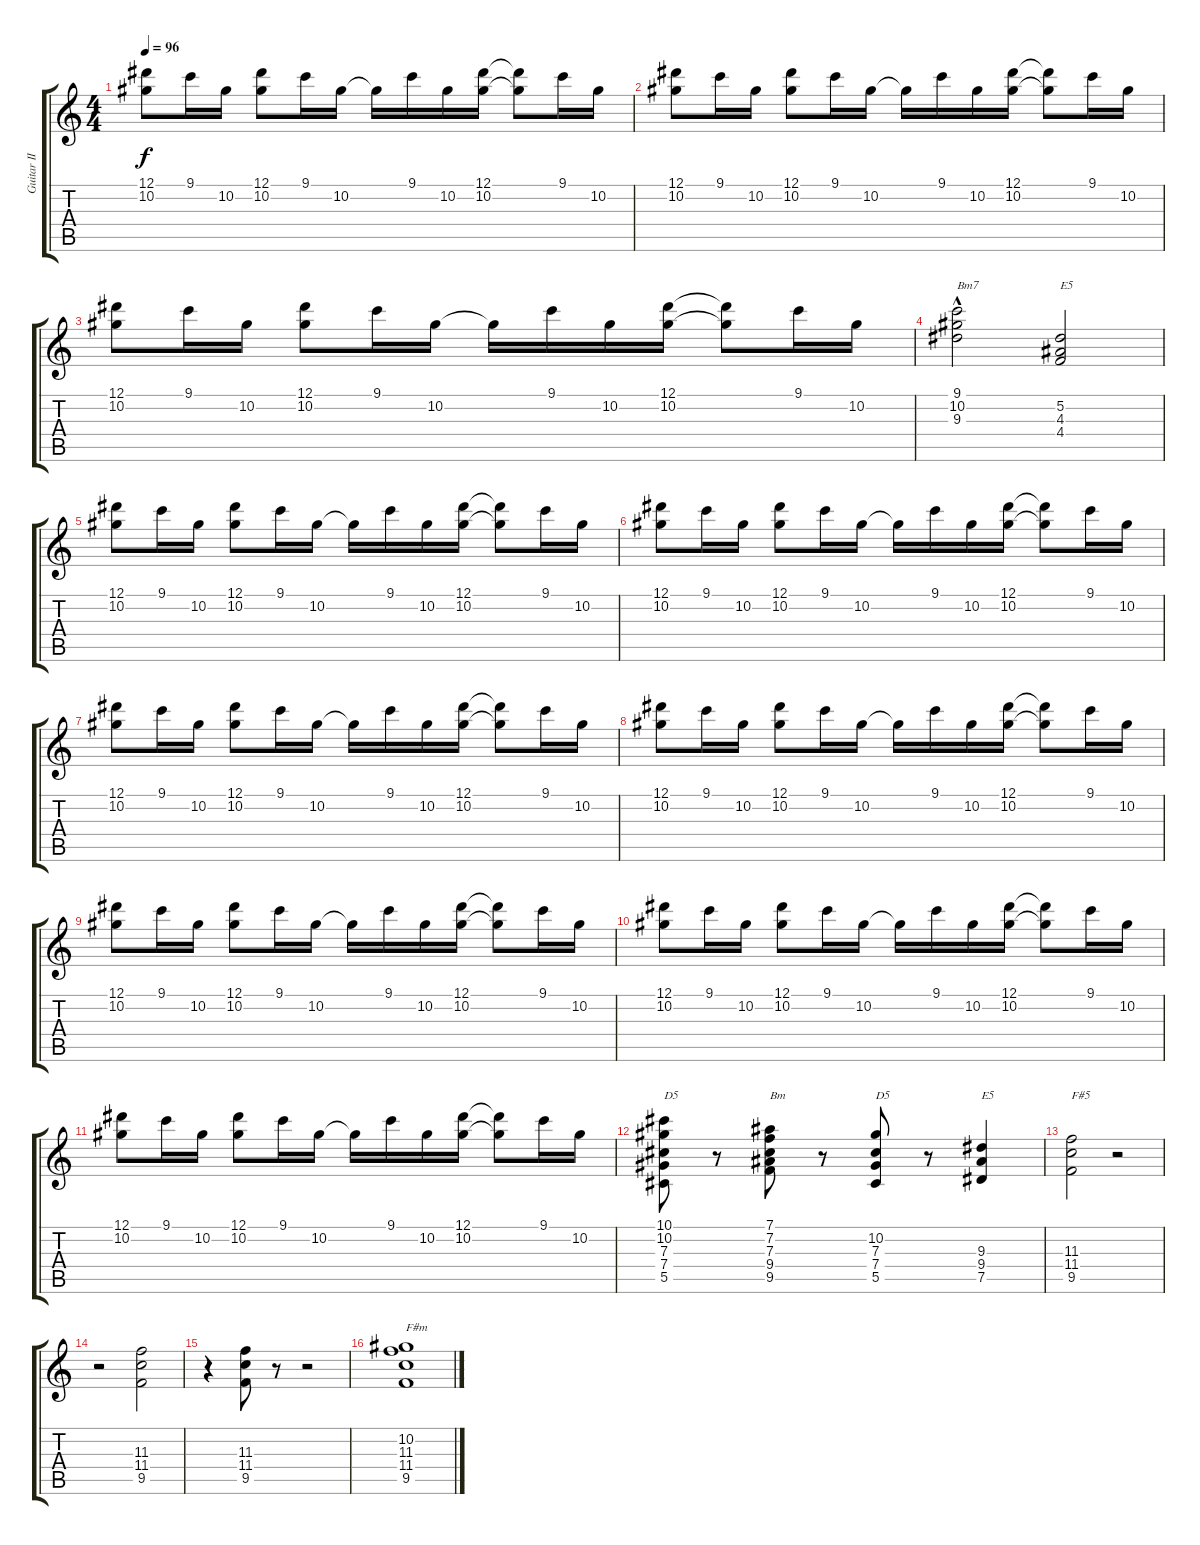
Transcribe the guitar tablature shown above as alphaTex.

\track ("Guitar II" "Guitar II") {instrument electricguitarclean}
\staff {score tabs}
\tuning (Eb4 Bb3 Gb3 Db3 Ab2 Eb2) {hide}
\ts (4 4)
\tempo 96
\clef g2
\ks c
(12.1 10.2).8{dy f} 9.1.16 10.2.16 (12.1 10.2).8 9.1.16 10.2.16 10.2{t}.16 9.1.16 10.2.16 (12.1 10.2).16 (12.1{t} 10.2{t}).8 9.1.16 10.2.16 |
(12.1 10.2).8 9.1.16 10.2.16 (12.1 10.2).8 9.1.16 10.2.16 10.2{t}.16 9.1.16 10.2.16 (12.1 10.2).16 (12.1{t} 10.2{t}).8 9.1.16 10.2.16 |
(12.1 10.2).8 9.1.16 10.2.16 (12.1 10.2).8 9.1.16 10.2.16 10.2{t}.16 9.1.16 10.2.16 (12.1 10.2).16 (12.1{t} 10.2{t}).8 9.1.16 10.2.16 |
(9.1 10.2 9.3{hac}).2{txt "Bm7"} (5.2 4.3 4.4).2{txt "E5"} |
(12.1 10.2).8 9.1.16 10.2.16 (12.1 10.2).8 9.1.16 10.2.16 10.2{t}.16 9.1.16 10.2.16 (12.1 10.2).16 (12.1{t} 10.2{t}).8 9.1.16 10.2.16 |
(12.1 10.2).8 9.1.16 10.2.16 (12.1 10.2).8 9.1.16 10.2.16 10.2{t}.16 9.1.16 10.2.16 (12.1 10.2).16 (12.1{t} 10.2{t}).8 9.1.16 10.2.16 |
(12.1 10.2).8 9.1.16 10.2.16 (12.1 10.2).8 9.1.16 10.2.16 10.2{t}.16 9.1.16 10.2.16 (12.1 10.2).16 (12.1{t} 10.2{t}).8 9.1.16 10.2.16 |
(12.1 10.2).8 9.1.16 10.2.16 (12.1 10.2).8 9.1.16 10.2.16 10.2{t}.16 9.1.16 10.2.16 (12.1 10.2).16 (12.1{t} 10.2{t}).8 9.1.16 10.2.16 |
(12.1 10.2).8 9.1.16 10.2.16 (12.1 10.2).8 9.1.16 10.2.16 10.2{t}.16 9.1.16 10.2.16 (12.1 10.2).16 (12.1{t} 10.2{t}).8 9.1.16 10.2.16 |
(12.1 10.2).8 9.1.16 10.2.16 (12.1 10.2).8 9.1.16 10.2.16 10.2{t}.16 9.1.16 10.2.16 (12.1 10.2).16 (12.1{t} 10.2{t}).8 9.1.16 10.2.16 |
(12.1 10.2).8 9.1.16 10.2.16 (12.1 10.2).8 9.1.16 10.2.16 10.2{t}.16 9.1.16 10.2.16 (12.1 10.2).16 (12.1{t} 10.2{t}).8 9.1.16 10.2.16 |
(10.1 10.2 7.3 7.4 5.5).8{txt "D5" instrument distortionguitar} r.8 (7.1 7.2 7.3 9.4 9.5).8{txt "Bm"} r.8 (10.2 7.3 7.4 5.5).8{txt "D5"} r.8 (9.3 9.4 7.5).4{txt "E5"} |
(11.3 11.4 9.5).2{txt "F#5" instrument electricguitarclean} r.2 |
r.2 (11.3 11.4 9.5).2 |
r.4 (11.3 11.4 9.5).8 r.8 r.2 |
(10.2 11.3 11.4 9.5).1{txt "F#m"}
